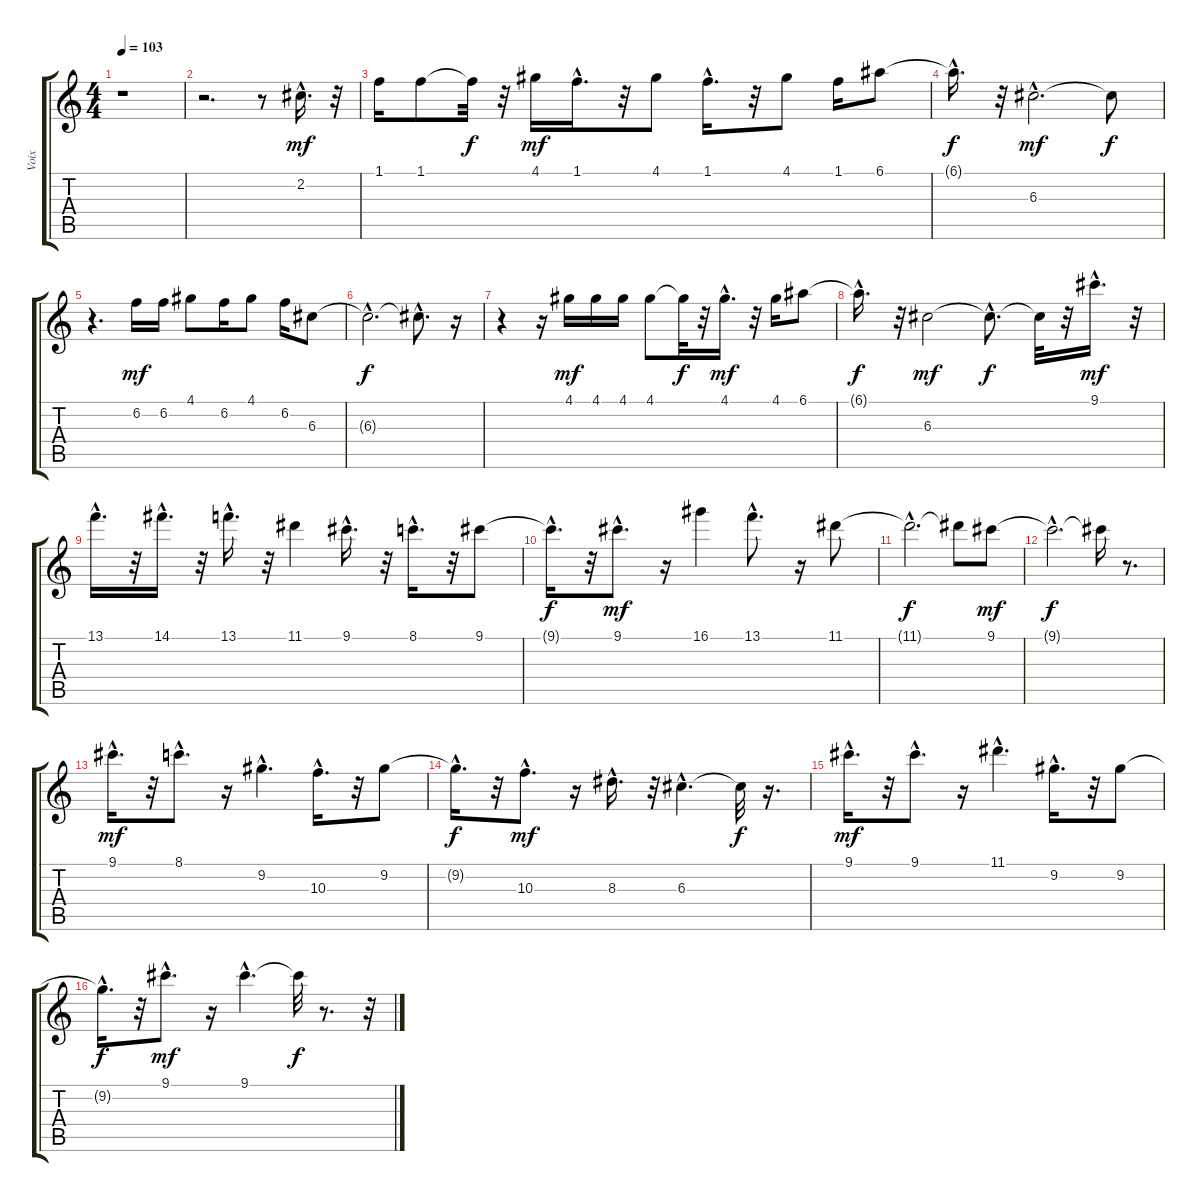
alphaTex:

\track ("Voix" "Voix") {instrument electricguitarjazz}
\staff {score tabs}
\tuning (E4 B3 G3 D3 A2 E2) {hide}
\ts (4 4)
\tempo 103
\clef g2
\ks c
r.1{dy f} |
r.2{d} r.8 2.2{hac}.16{d dy mf} r.32 |
1.1.16 1.1.8 1.1{t}.32{dy f} r.32 4.1.16{dy mf} 1.1{hac}.16{d} r.32 4.1.8 1.1{hac}.16{d} r.32 4.1.8 1.1.16 6.1.8 |
6.1{hac t}.16{d dy f} r.32 6.3{hac}.2{d dy mf} 6.3{t}.8{dy f} |
r.4{d} 6.2.16{dy mf} 6.2.16 4.1.8 6.2.16 4.1.8 6.2.16 6.3.8 |
6.3{hac t}.2{d dy f} 6.3{hac t}.8{d} r.16 |
r.4 r.16 4.1.16{dy mf} 4.1.16 4.1.16 4.1.8 4.1{t}.32{dy f} r.32 4.1{hac}.16{d dy mf} r.32 4.1.16 6.1.8 |
6.1{hac t}.16{d dy f} r.32 6.3.2{dy mf} 6.3{hac t}.8{d dy f} 6.3{t}.32 r.32 9.1{hac}.16{d dy mf} r.32 |
13.1{hac}.16{d} r.32 14.1{hac}.16{d} r.32 13.1{hac}.16{d} r.32 11.1.4 9.1{hac}.16{d} r.32 8.1{hac}.16{d} r.32 9.1.8 |
9.1{hac t}.16{d dy f} r.32 9.1{hac}.8{d dy mf} r.16 16.1.4 13.1{hac}.8{d} r.16 11.1.8 |
11.1{hac t}.2{d dy f} 11.1{t}.8 9.1.8{dy mf} |
9.1{hac t}.2{d dy f} 9.1{t}.16 r.8{d} |
9.1{hac}.16{d dy mf} r.32 8.1{hac}.8{d} r.16 9.2{hac}.4{d} 10.3{hac}.16{d} r.32 9.2.8 |
9.2{hac t}.16{d dy f} r.32 10.3{hac}.8{d dy mf} r.16 8.3{hac}.16{d} r.32 6.3{hac}.4{d} 6.3{t}.32{dy f} r.16{d} |
9.1{hac}.16{d dy mf} r.32 9.1{hac}.8{d} r.16 11.1{hac}.4{d} 9.2{hac}.16{d} r.32 9.2.8 |
9.2{hac t}.16{d dy f} r.32 9.1{hac}.8{d dy mf} r.16 9.1{hac}.4{d} 9.1{t}.32{dy f} r.8{d} r.32
